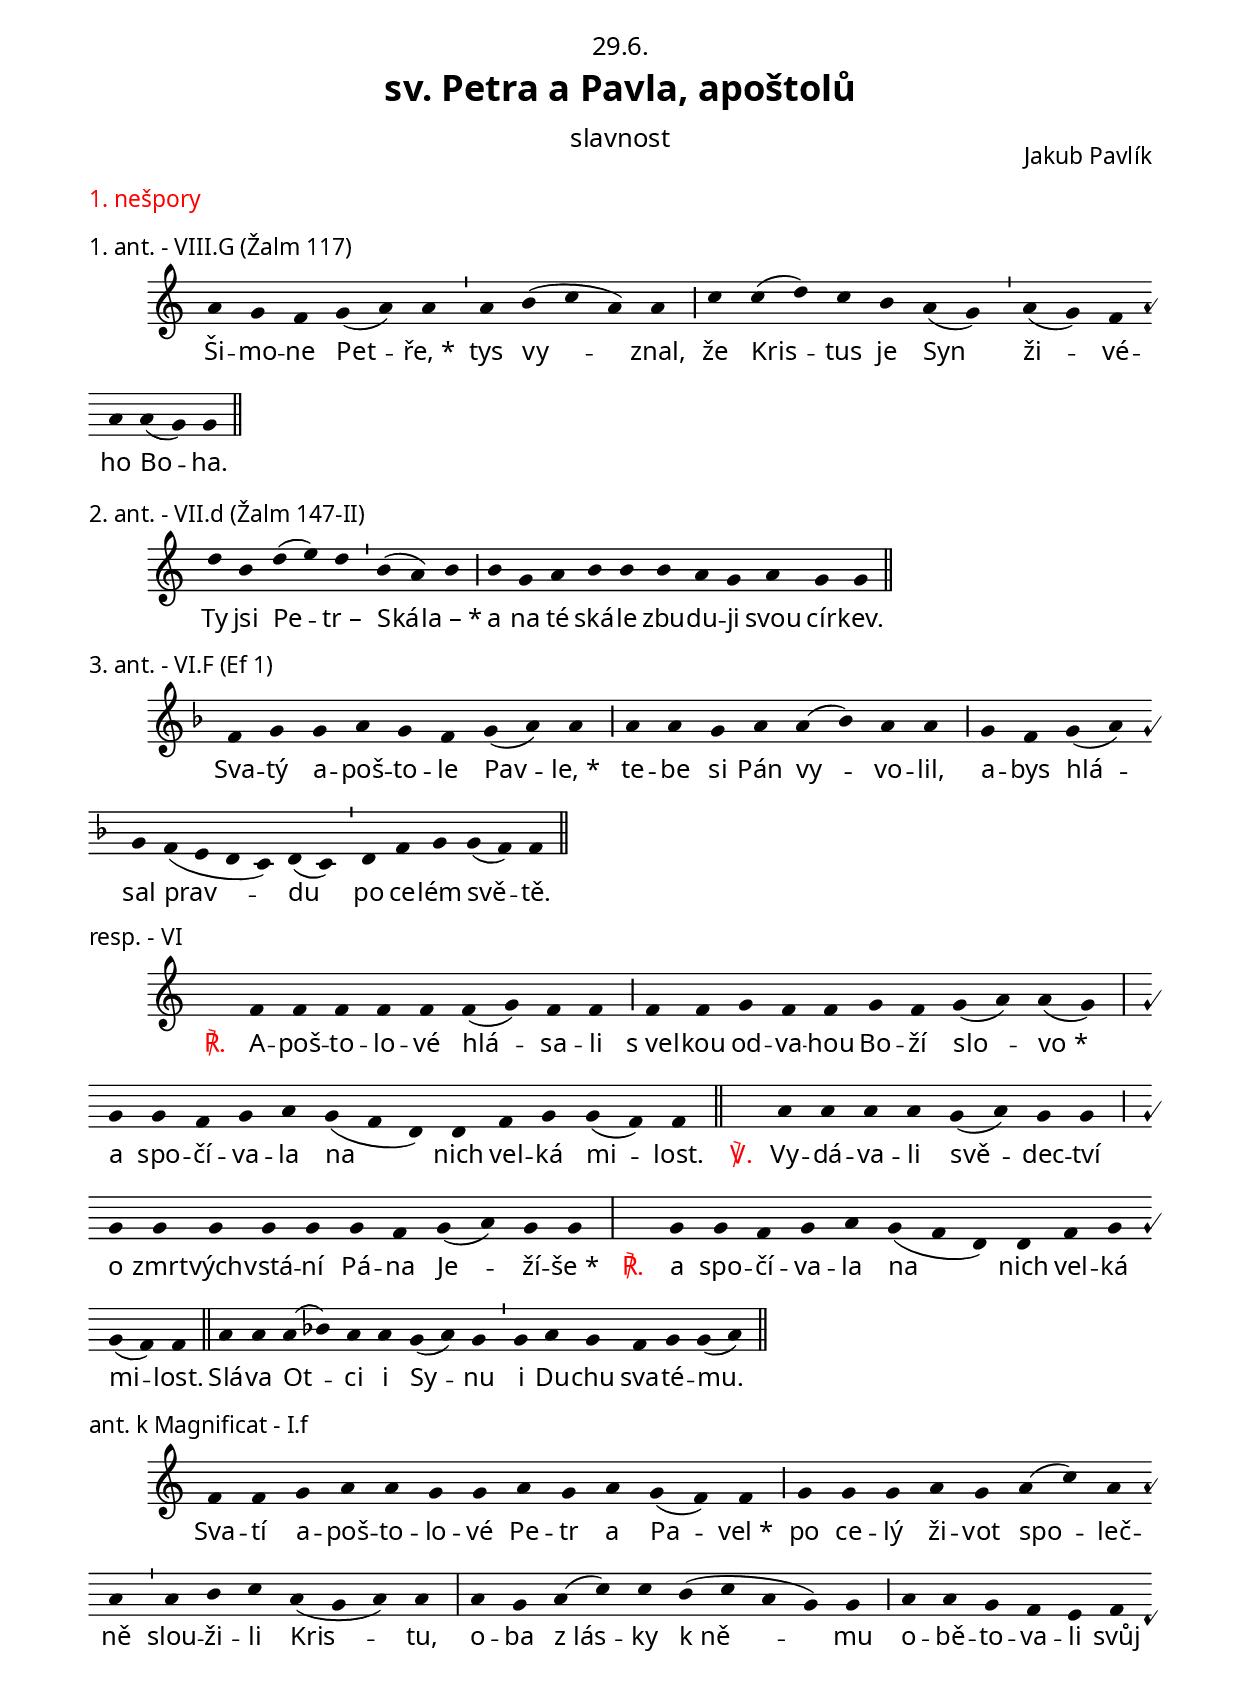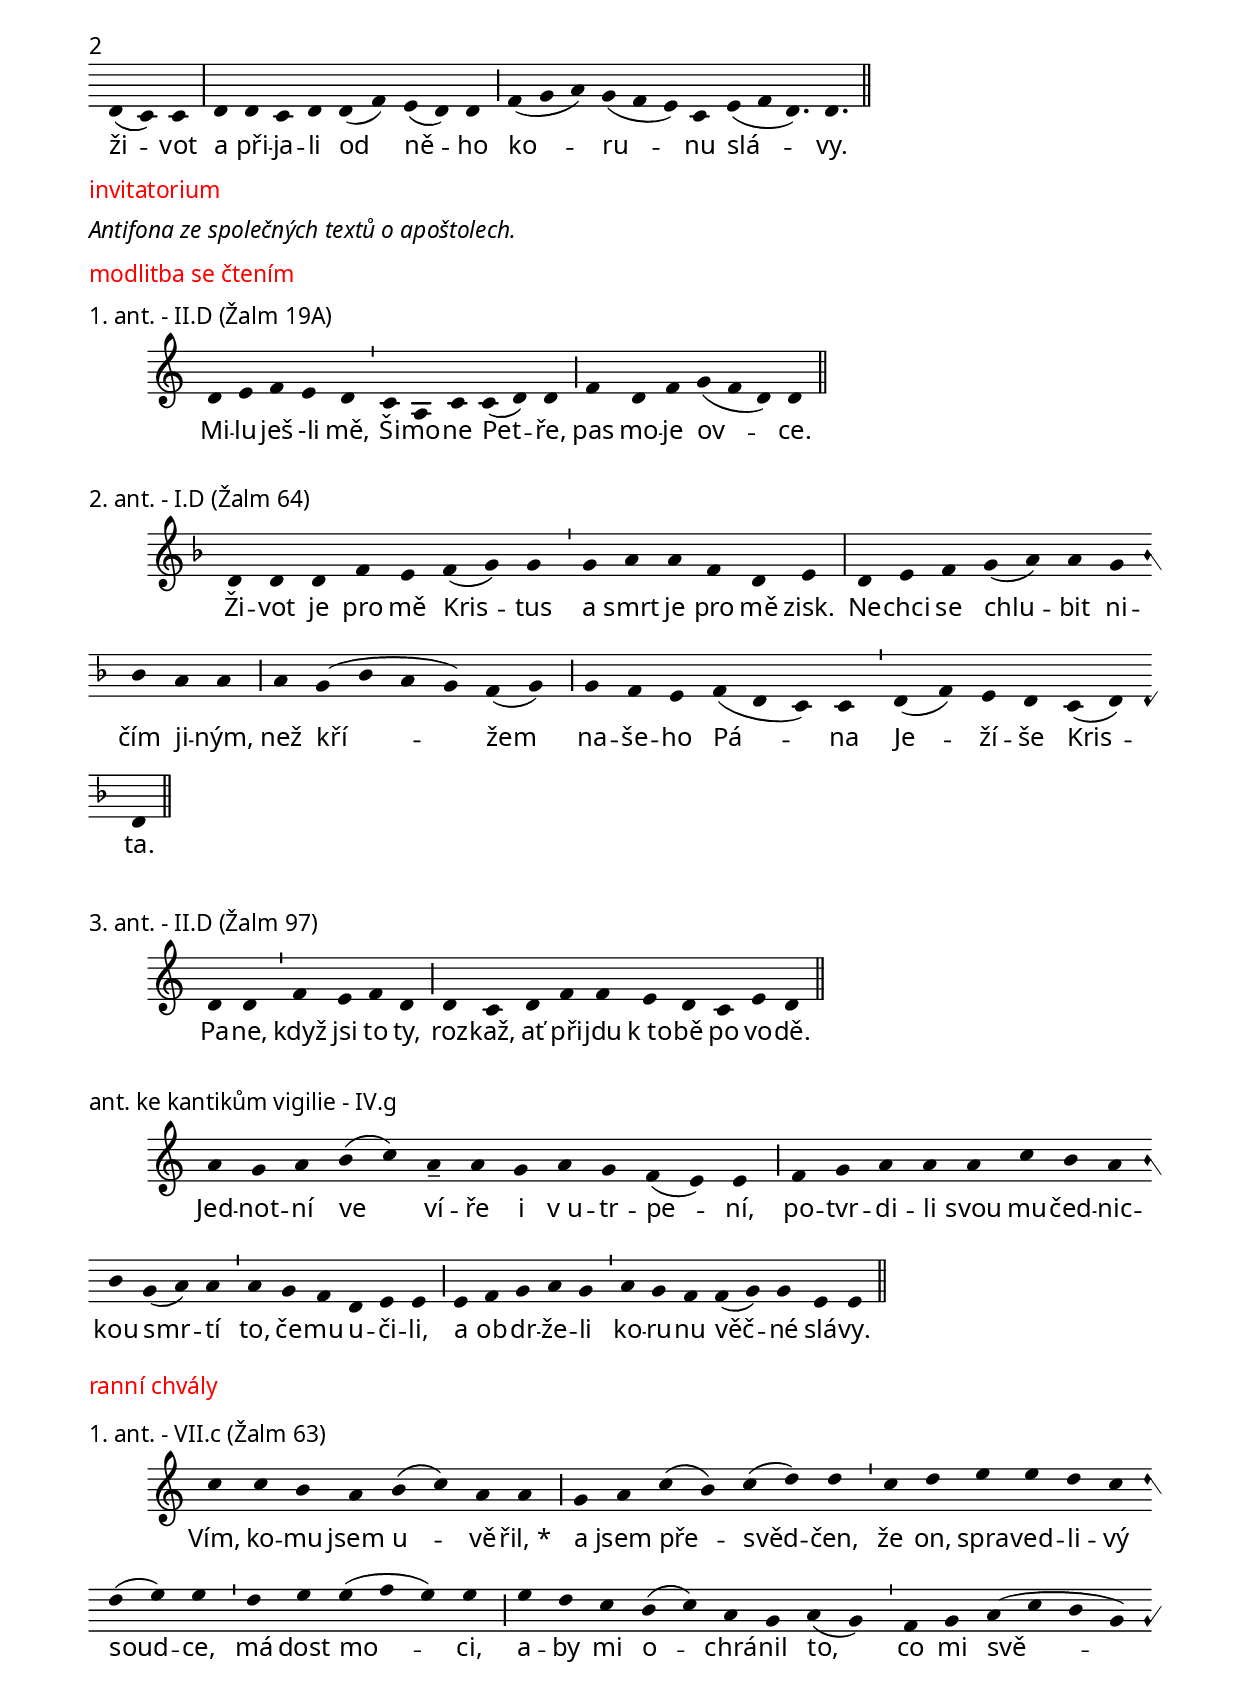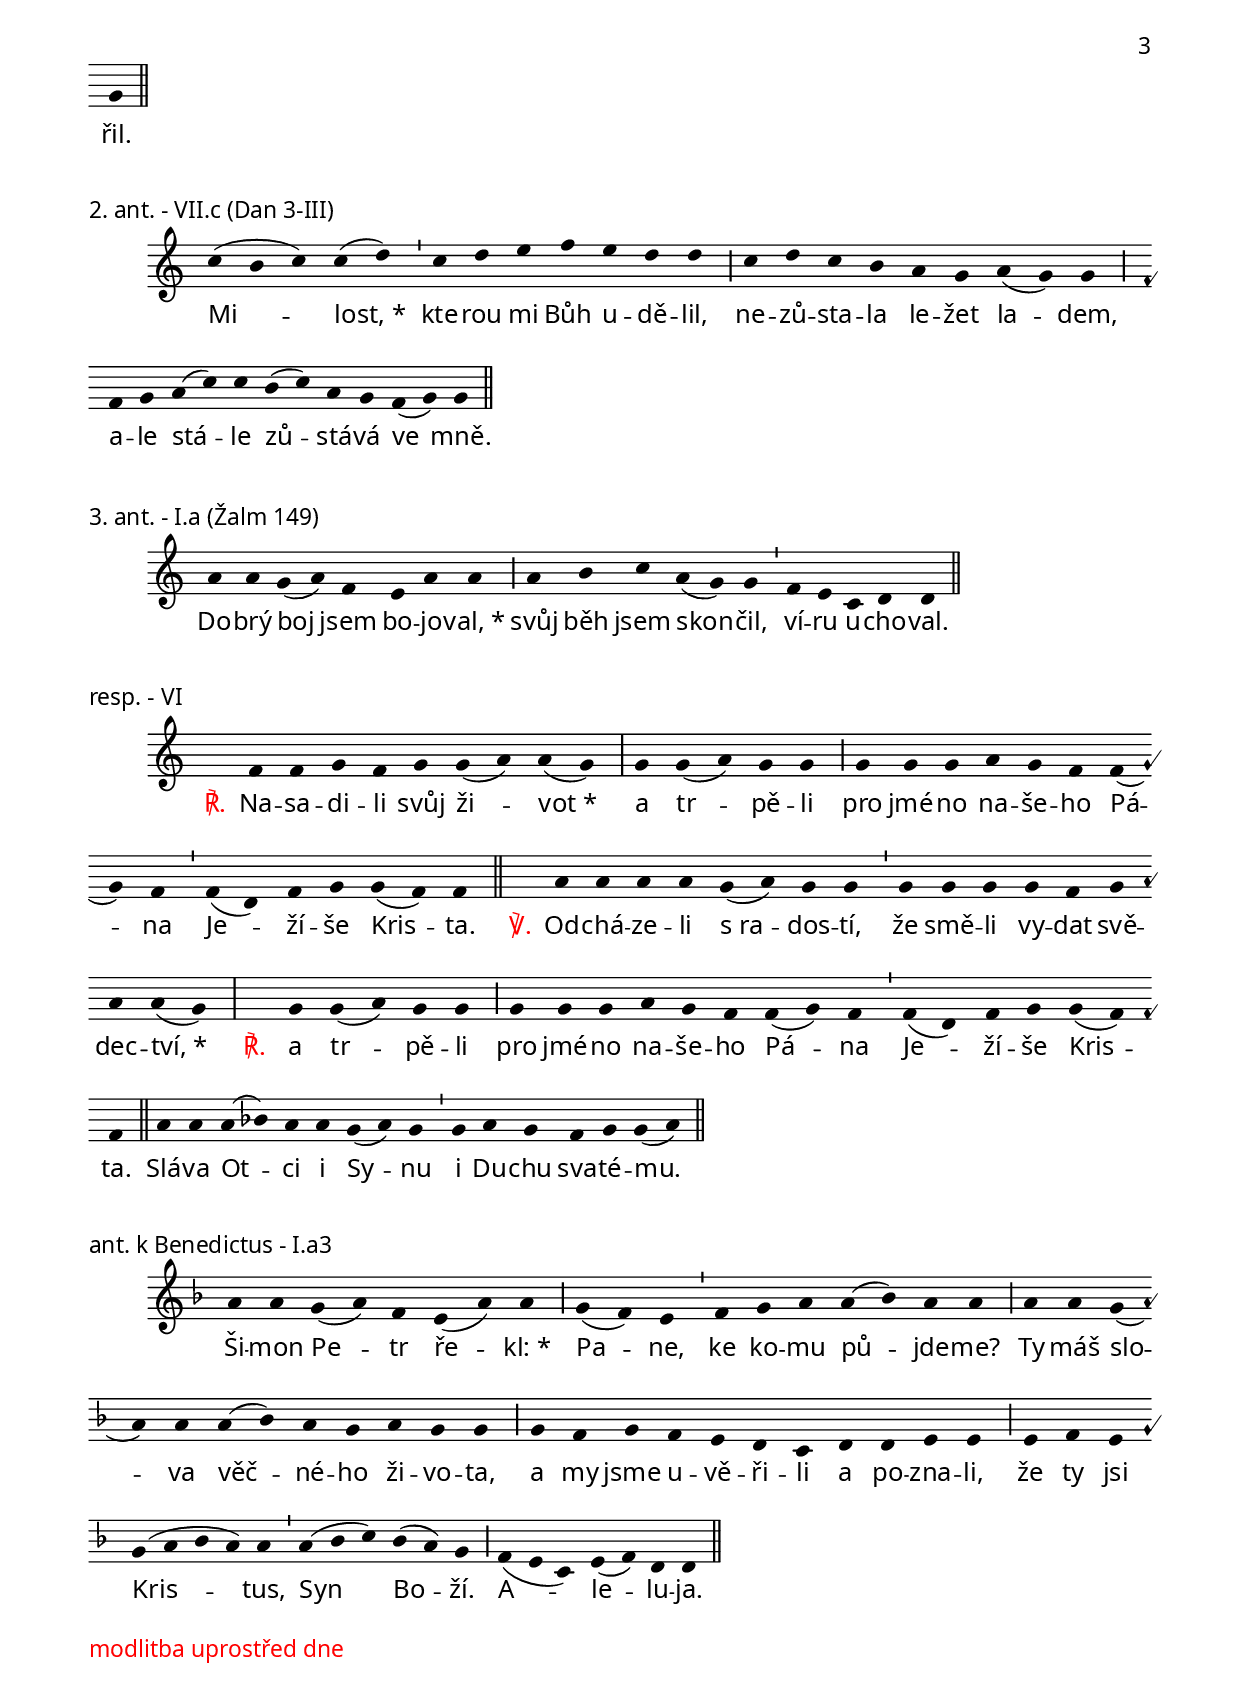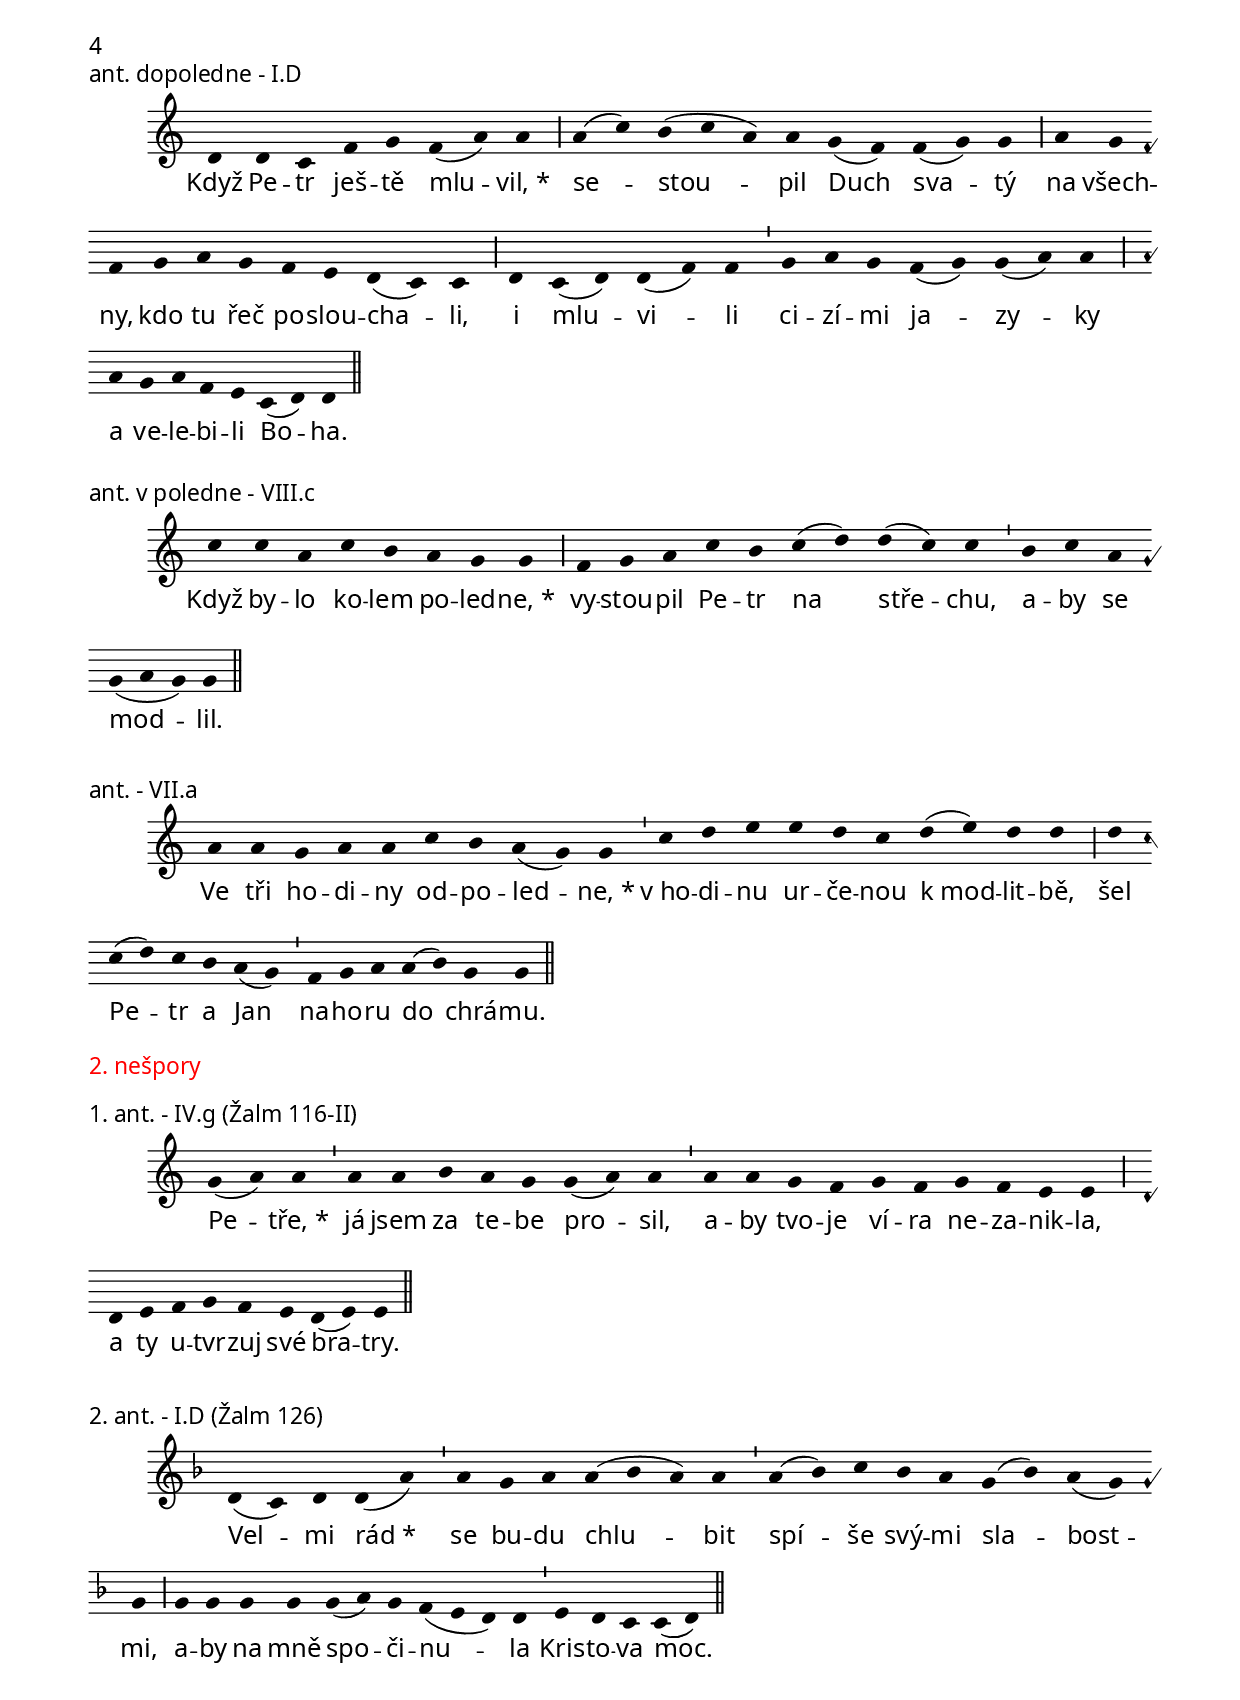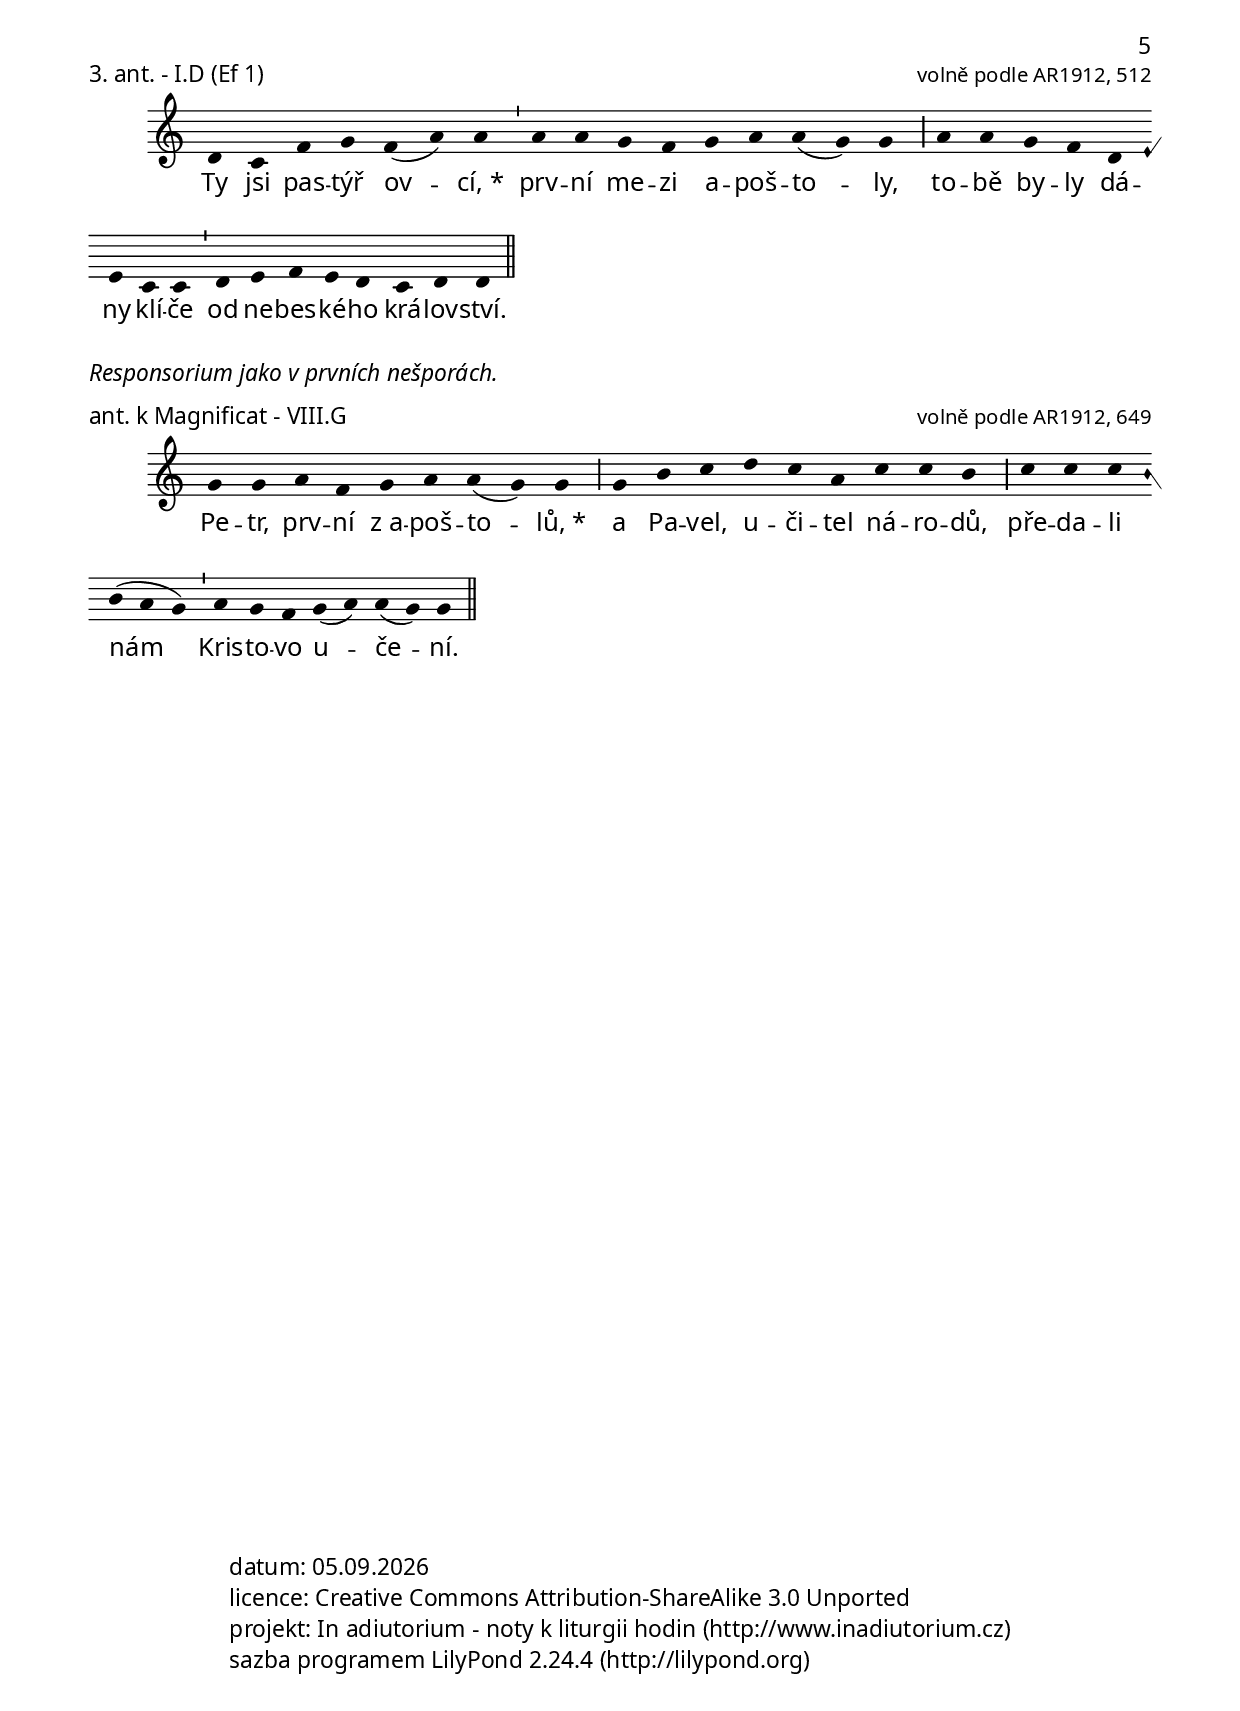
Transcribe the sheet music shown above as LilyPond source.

\version "2.15.37"

\include "../spolecne.ly"
\include "../dilyresponsorii.ly"

\header {
  title = \markup\titleSvatek
            "sv. Petra a Pavla, apoštolů"
            slavnost
            29.6.
  composer = "Jakub Pavlík"
}

\markup {\nadpisHodinka {"1. nešpory"}}

\score {
  \relative c'' {
    \choralniRezim
    a4 g f g( a) a \barMin
    a b( c a) a \barMaior
    c c( d) c b a( g) \barMin
    a( g) f a a( g) g \barFinalis
  }
  \addlyrics {
    Ši -- mo -- ne Pet -- ře,_*
    tys vy -- znal,
    že Kris -- tus je Syn
    ži -- vé -- ho Bo -- ha.
  }
  \header {
    quid = "1. ant."
    modus = "VIII"
    differentia = "G"
    psalmus = "Žalm 117"
    id = "1ne-a1"
    piece = \markup {\sestavTitulek}
  }
}

\score {
  \relative c'' {
    \choralniRezim
    d4 b d( e) d \barMin
    b( a) b \barMaior
    b g a b b b a g a g g \barFinalis
  }
  \addlyrics {
    Ty jsi Pe -- tr_–
    Ská -- la_–_*
    a na té ská -- le zbu -- du -- ji svou cír -- kev.
  }
  \header {
    quid = "2. ant."
    modus = "VII"
    differentia = "d"
    psalmus = "Žalm 147-II"
    id = "1ne-a2"
    piece = \markup {\sestavTitulek}
  }
}

\score {
  \relative c' {
    \choralniRezim
    \key f \major
    f4 g g a g f g( a) a \barMaior
    a a g a a( bes) a a \barMaior
    g f g( a) g f( e d c) d( c) \barMin
    d f g g( f) f \barFinalis
  }
  \addlyrics {
    Sva -- tý a -- poš -- to -- le Pav -- le,_*
    te -- be si Pán vy -- vo -- lil,
    a -- bys hlá -- sal prav -- du
    po ce -- lém svě -- tě.
  }
  \header {
    quid = "3. ant."
    modus = "VI"
    differentia = "F"
    psalmus = "Ef 1"
    id = "1ne-a3"
    piece = \markup {\sestavTitulek}
  }
}

\score {
  \relative c' {
    \choralniRezim

    % R
    \neviditelna f
    f f f f f f( g) f f \barMaior
    f f g f f g f g( a) a( g) \barMax
    g g f g a g( f d) d f g g( f) f \barFinalis
    % V
    \neviditelna a
    a4 a a a g( a) g g \barMaior
    g g g g g g f g( a) g g \barMax
    % R
    \neviditelna a
    g g f g a g( f d) d f g g( f) f \barFinalis
    % Slava
    \respVIdoxologie \barFinalis
  }
  \addlyrics {
    \Response A -- poš -- to -- lo -- vé hlá -- sa -- li
    s_vel -- kou od -- va -- hou Bo -- ží slo -- vo_*
    a spo -- čí -- va -- la na nich vel -- ká mi -- lost.
    \Verse Vy -- dá -- va -- li svě -- dec -- tví
    o zmrt -- vých -- vstá -- ní Pá -- na Je -- ží -- še_*
    \Response a spo -- čí -- va -- la na nich vel -- ká mi -- lost.
    \textRespDoxologie
  }
  \header {
    quid = "resp."
    modus = "VI"
    id = "1ne-r"
    piece = \markup {\sestavTitulekResp}
  }
}

\score {
  \relative c' {
    \choralniRezim
    f4 f g a a g g a g a g( f) f \barMaior
    g g g a g a( c) a a \barMin a b c a( g a) a \barMax
    a g a( c) c b( c a g) g \barMaior a a g f e f d( c) c \barMax
    d d c d d( f) e( d) d \barMaior f( g a) g( f e) c e( f d4.) d \barFinalis
  }
  \addlyrics {
    Sva -- tí a -- poš -- to -- lo -- vé Pe -- tr a Pa -- vel_*
    po ce -- lý ži -- vot spo -- leč -- ně slou -- ži -- li Kris -- tu,
    o -- ba z_lás -- ky k_ně -- mu o -- bě -- to -- va -- li svůj ži -- vot
    a při -- ja -- li od ně -- ho ko -- ru -- nu slá -- vy.
  }
  \header {
    quid = "ant. k Magnificat"
    modus = "I"
    differentia = "f"
    psalmus = ""
    id = "1ne-amag"
    piece = \markup {\sestavTitulekBezZalmu}
  }
}

\markup {\nadpisHodinka {"invitatorium"}}

\markup\italic{Antifona ze společných textů o apoštolech.}

\markup {\nadpisHodinka {"modlitba se čtením"}}

\score {
  \relative c' {
    \choralniRezim
    d4 e f e d \barMin
    c a c c( d) d \barMaior
    f d f g( f d) d \barFinalis
  }
  \addlyrics {
    Mi -- lu -- ješ -li mě,
    Ši -- mo -- ne Pet -- ře,
    pas mo -- je ov -- ce.
  }
  \header {
    quid = "1. ant."
    modus = "II"
    differentia = "D"
    psalmus = "Žalm 19A"
    id = "mc-a1"
    piece = \markup {\sestavTitulek}
  }
}

\score {
  \relative c' {
    \choralniRezim
    \key f \major
    d4 d d f e f( g) g \barMin
    g a a f d e \barMax
    d e f g( a) a g bes a a \barMaior
    a g( bes a g) f( g) \barMaior
    g f e f( d c) c \barMin
    d( f) e d c( d) d \barFinalis
  }
  \addlyrics {
    Ži -- vot je pro mě Kris -- tus
    a smrt je pro mě zisk.
    Ne -- chci se chlu -- bit ni -- čím ji -- ným,
    než kří -- žem
    na -- še -- ho Pá -- na
    Je -- ží -- še Kris -- ta.
  }
  \header {
    quid = "2. ant."
    modus = "I"
    differentia = "D"
    psalmus = "Žalm 64"
    fial = "pust_svatytyden.ly#odpo"
    id = "mc-a2"
    piece = \markup {\sestavTitulek}
  }
}

\score {
  \relative c' {
    \choralniRezim
    d4 d \barMin f e f d \barMaior
    d c
    d f f e d c e d \barFinalis
  }
  \addlyrics {
    Pa -- ne, když jsi to ty,
    roz -- kaž,
    ať při -- jdu k_to -- bě po vo -- dě.
  }
  \header {
    quid = "3. ant."
    modus = "II"
    differentia = "D"
    psalmus = "Žalm 97"
    id = "mc-a3"
    piece = \markup {\sestavTitulek}
  }
}

\score {
  \relative c'' {
    \choralniRezim
    a4 g a b( c) a-- a g a g f( e) e \barMaior
    f g a a a c b a b g( a) a \barMin
    a g f d e e \barMaior
    e f g a g \barMin
    a g f f( g) g e e \barFinalis
  }
  \addlyrics {
    Jed -- not -- ní ve ví -- ře i v_u -- tr -- pe -- ní,
    po -- tvr -- di -- li svou mu -- čed -- nic -- kou smr -- tí
    to, če -- mu u -- či -- li,
    a ob -- dr -- že -- li
    ko -- ru -- nu věč -- né slá -- vy.
  }
  \header {
    quid = "ant. ke kantikům vigilie"
    modus = "IV"
    differentia = "g"
    psalmus = ""
    id = "mc-avig"
    piece = \markup {\sestavTitulekBezZalmu}
  }
}

\markup {\nadpisHodinka {"ranní chvály"}}

\score {
  \relative c'' {
    \choralniRezim
    c4 c b a b( c) a a \barMaior
    g a c( b) c( d) d \barMin
    c d e e d c d( e) e \barMin
    d e e( f e) e \barMaior
    e d c b( c) a g a( g) \barMin f g a( c b g) g \barFinalis
  }
  \addlyrics {
    Vím, ko -- mu jsem u -- vě -- řil,_*
    a jsem pře -- svěd -- čen,
    že on, spra -- ved -- li -- vý soud -- ce,
    má dost mo -- ci,
    a -- by mi o -- chrá -- nil to, co mi svě -- řil.
  }
  \header {
    quid = "1. ant."
    modus = "VII"
    differentia = "c"
    psalmus = "Žalm 63"
    placet = "delší recitace na e je pro antifony VII. modu hodně netypická,
    ale jsem nakloněn myslet si, že tady je to tolerovatelné"
    id = "rch-a1"
    piece = \markup {\sestavTitulek}
  }
}

\score {
  \relative c'' {
    \choralniRezim
    c4( b c) c( d) \barMin c d e f e d d \barMaior
    c d c b a g a( g) g \barMaior
    f g a( c) c b( c) a g f( g) g \barFinalis
  }
  \addlyrics {
    Mi -- lost,_* kte -- rou mi Bůh u -- dě -- lil,
    ne -- zů -- sta -- la le -- žet la -- dem,
    a -- le stá -- le zů -- stá -- vá ve mně.
  }
  \header {
    quid = "2. ant."
    modus = "VII"
    differentia = "c"
    psalmus = "Dan 3-III"
    id = "rch-a2"
    piece = \markup {\sestavTitulek}
  }
}

\score {
  \relative c'' {
    \choralniRezim
    a4 a g( a) f e a a \barMaior
    a b c a( g) g \barMin
    f e c d d \barFinalis
  }
  \addlyrics {
    Do -- brý boj jsem bo -- jo -- val,_*
    svůj běh jsem skon -- čil,
    ví -- ru u -- cho -- val.
  }
  \header {
    quid = "3. ant."
    modus = "I"
    differentia = "a"
    psalmus = "Žalm 149"
    id = "rch-a3"
    piece = \markup {\sestavTitulek}
  }
}

\score {
  \relative c' {
    \choralniRezim

    % R
    \neviditelna f
    f4 f g f g g( a) a( g) \barMax
    g g( a) g g \barMaior
    g g g a g f f( g) f \barMin
    f( d) f g g( f) f \barFinalis
    % V
    \neviditelna a
    a4 a a a g( a) g g \barMin
    g g g g f g a a( g) \barMax
    % R
    \neviditelna a
    g g( a) g g \barMaior
    g g g a g f f( g) f \barMin
    f( d) f g g( f) f \barFinalis
    % Slava
    \respVIdoxologie \barFinalis
  }
  \addlyrics {
    \Response Na -- sa -- di -- li svůj ži -- vot_*
    a tr -- pě -- li
    pro jmé -- no na -- še -- ho Pá -- na
    Je -- ží -- še Kris -- ta.
    \Verse Od -- chá -- ze -- li s_ra -- dos -- tí,
    že smě -- li vy -- dat svě -- dec -- tví,_*
    \Response a tr -- pě -- li
    pro jmé -- no na -- še -- ho Pá -- na
    Je -- ží -- še Kris -- ta.
    \textRespDoxologie
  }
  \header {
    quid = "resp."
    modus = "VI"
    id = "rch-r"
    piece = \markup {\sestavTitulekResp}
  }
}

\score {
  \relative c'' {
    \key f \major
    \choralniRezim
    a4 a g( a) f e( a) a \barMaior
    g( f) e \barMin f g a a( bes) a a \barMaior
    a a g( a) a a( bes) a g a g g \barMaior
    g f g f e d c d d e e \barMaior
    e f e g( a bes a) a \barMin a( bes c) bes( a) g \barMaior
    f( e c) e( f) d d \barFinalis
  }
  \addlyrics {
    Ši -- mon Pe -- tr ře -- kl:_*
    % Je to spravne prelozene? Neni lepsi "Ke komu bychom sli?"
    Pa -- ne, ke ko -- mu pů -- jde -- me?
    Ty máš slo -- va věč -- né -- ho ži -- vo -- ta,
    a my jsme u -- vě -- ři -- li a po -- zna -- li,
    že ty jsi Kris -- tus, Syn Bo -- ží.
    A -- le -- lu -- ja.
  }
  \header {
    quid = "ant. k Benedictus"
    modus = "I"
    differentia = "a3"
    psalmus = ""
    placet = "ten terciový skok na _Kristus_ je nějak nelibý"
    id = "rch-aben"
    piece = \markup {\sestavTitulekBezZalmu}
  }
}

\markup {\nadpisHodinka {"modlitba uprostřed dne"}}

\score {
  \relative c' {
    \choralniRezim
    d4 d c f g f( a) a \barMaior
    a( c) b( c a) a g( f) f( g) g \barMaior
    a g f g a g f e d( c) c \barMaior
    d c( d) d( f) f \barMin g a g f( g) g( a) a \barMaior
    a g a f e c( d) d \barFinalis
  }
  \addlyrics {
    Když Pe -- tr ješ -- tě mlu -- vil,_*
    se -- stou -- pil Duch sva -- tý
    na všech -- ny, kdo tu řeč po -- slou -- cha -- li,
    i mlu -- vi -- li ci -- zí -- mi ja -- zy -- ky
    a ve -- le -- bi -- li Bo -- ha.
  }
  \header {
    quid = "ant. dopoledne"
    modus = "I"
    differentia = "D"
    psalmus = ""
    id = "tercie"
    piece = \markup {\sestavTitulekBezZalmu}
  }
}

\score {
  \relative c'' {
    \choralniRezim
    c4 c a c b a g g \barMaior
    f g a c b c( d) d( c) c \barMin
    b c a g( a g) g \barFinalis
  }
  \addlyrics {
    Když by -- lo ko -- lem po -- led -- ne,_*
    vy -- stou -- pil Pe -- tr na stře -- chu,
    a -- by se mod -- lil.
  }
  \header {
    quid = "ant. v poledne"
    modus = "VIII"
    differentia = "c"
    psalmus = ""
    id = "sexta"
    piece = \markup {\sestavTitulekBezZalmu}
  }
}

\score {
  \relative c'' {
    \choralniRezim
    a4 a g a a c b a( g) g \barMin
    c d e e d c d( e) d d \barMaior
    d c( d) c b a( g) \barMin f g a a( b) g g \barFinalis
  }
  \addlyrics {
    Ve tři ho -- di -- ny od -- po -- led -- ne,_*
    v_ho -- di -- nu ur -- če -- nou k_mod -- lit -- bě,
    šel Pe -- tr a Jan na -- ho -- ru do chrá -- mu.
  }
  \header {
    quid = "ant."
    modus = "VII"
    differentia = "a"
    psalmus = ""
    id = "nona"
    piece = \markup {\sestavTitulekBezZalmu}
  }
}

\markup {\nadpisHodinka {"2. nešpory"}}

\score {
  \relative c'' {
    \choralniRezim
    g4( a) a \barMin a a b a g g( a) a \barMin
    a a g f g f g f e e \barMaior
    d e f g f e d( e) e \barFinalis
  }
  \addlyrics {
    Pe -- tře,_* já jsem za te -- be pro -- sil,
    a -- by tvo -- je ví -- ra ne -- za -- nik -- la,
    a ty u -- tvr -- zuj své bra -- try.
  }
  \header {
    quid = "1. ant."
    modus = "IV"
    differentia = "g"
    psalmus = "Žalm 116-II"
    id = "2ne-a1"
    piece = \markup {\sestavTitulek}
  }
}

\score {
  \relative c' {
    \choralniRezim
    \key f \major
    d4( c) d d( a') \barMin a g a a( bes a) a \barMin a( bes) c bes a g( bes) a( g) g \barMaior
    g g g g g( a) g f( e d) d \barMin e d c c( d) \barFinalis
  }
  \addlyrics {
    Vel -- mi rád_* se bu -- du chlu -- bit spí -- še svý -- mi sla -- bost -- mi,
    a -- by na mně spo -- či -- nu -- la Kris -- to -- va moc.
  }
  \header {
    quid = "2. ant."
    modus = "I"
    differentia = "D"
    psalmus = "Žalm 126"
    id = "2ne-a2"
    piece = \markup {\sestavTitulek}
  }
}

\score {
  \relative c' {
    \choralniRezim
    d4 c f g f( a) a \barMin
    a a g f g a a( g) g \barMaior
    a a g f d e c c \barMin
    d e f e d c d d \barFinalis
  }
  \addlyrics {
    Ty jsi pas -- týř ov -- cí,_*
    prv -- ní me -- zi a -- poš -- to -- ly,
    to -- bě by -- ly dá -- ny klí -- če
    od ne -- bes -- ké -- ho krá -- lov -- ství.
  }
  \header {
    fons_externus = "volně podle AR1912, 512"
    quid = "3. ant."
    modus = "I"
    differentia = "D"
    psalmus = "Ef 1"
    fial = "sanktoral/0222petruvstolec.ly#ne-amag"
    id = "2ne-a3"
    piece = \markup {\sestavTitulek}
  }
}

\markup\italic{Responsorium jako v prvních nešporách.}

\score {
  \relative c'' {
    \choralniRezim
    g4 g a f g a a( g) g \barMaior
    g b c d c a c c b \barMaior
    c c c b( a g) \barMin a g f g( a) a( g) g \barFinalis
  }
  \addlyrics {
    Pe -- tr, prv -- ní z_a -- poš -- to -- lů,_*
    a Pa -- vel, u -- či -- tel ná -- ro -- dů,
    pře -- da -- li nám Kris -- to -- vo u -- če -- ní.
  }
  \header {
    fons_externus = "volně podle AR1912, 649"
    quid = "ant. k Magnificat"
    modus = "VIII"
    differentia = "G"
    psalmus = ""
    id = "2ne-amag"
    piece = \markup {\sestavTitulekBezZalmu}
  }
}